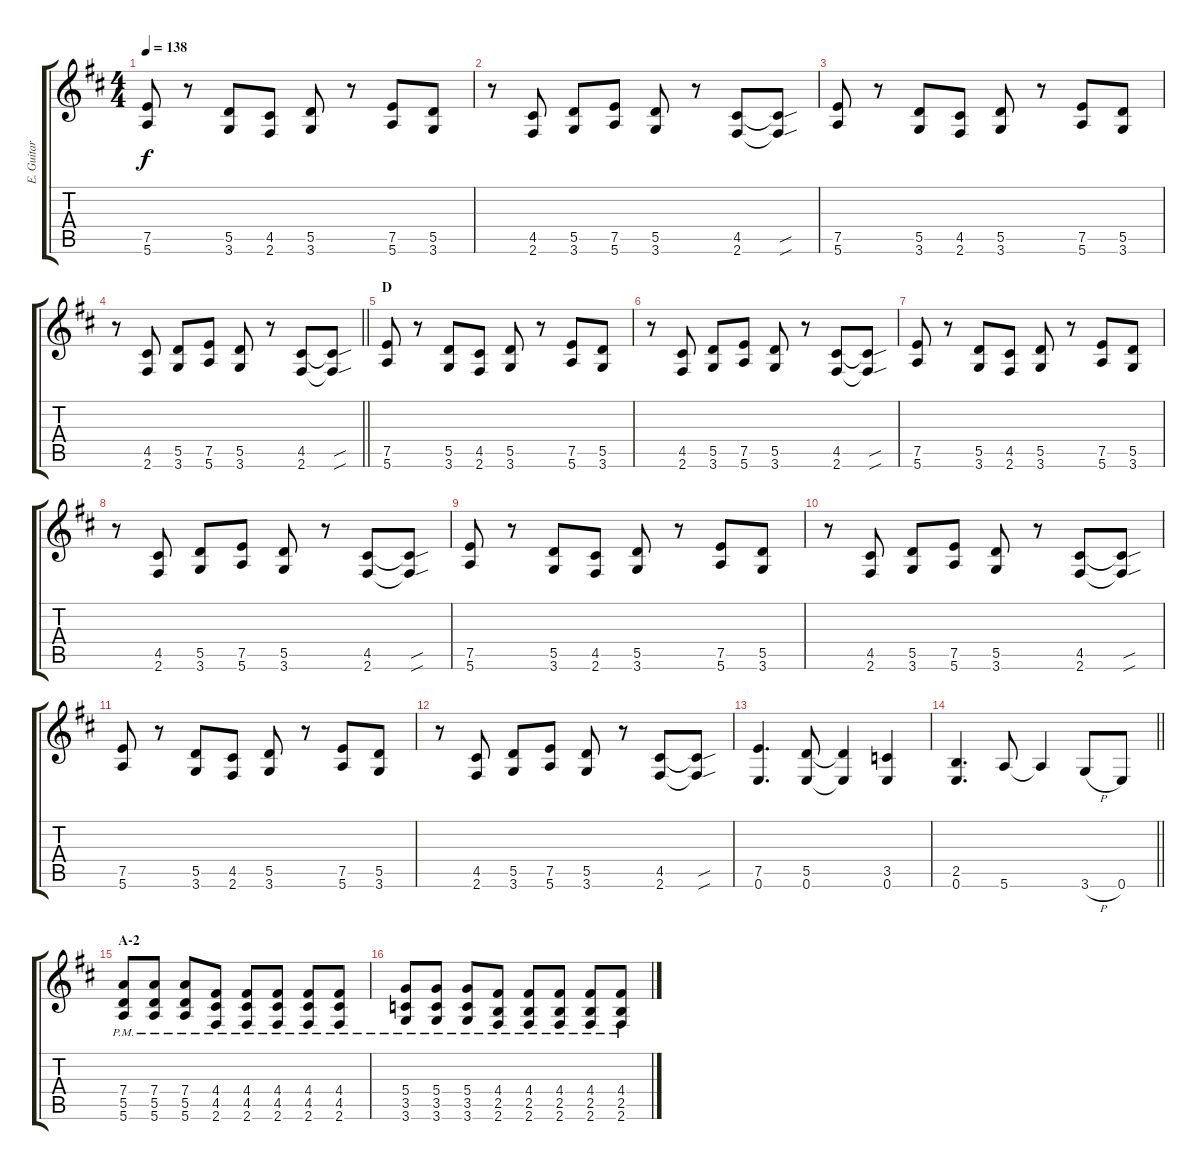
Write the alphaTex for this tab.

\track ("E. Guitar II" "E. Guitar ") {instrument overdrivenguitar}
\staff {score tabs}
\tuning (E4 B3 G3 D3 A2 E2) {hide}
\ts (4 4)
\tempo 138
\clef g2
\ks d
(7.5 5.6).8{dy f} r.8 (5.5 3.6).8 (4.5 2.6).8 (5.5 3.6).8 r.8 (7.5 5.6).8 (5.5 3.6).8 |
r.8 (4.5 2.6).8 (5.5 3.6).8 (7.5 5.6).8 (5.5 3.6).8 r.8 (4.5 2.6).8 (4.5{sou t} 2.6{sou t}).8 |
(7.5 5.6).8 r.8 (5.5 3.6).8 (4.5 2.6).8 (5.5 3.6).8 r.8 (7.5 5.6).8 (5.5 3.6).8 |
\barLineRight lightlight
r.8 (4.5 2.6).8 (5.5 3.6).8 (7.5 5.6).8 (5.5 3.6).8 r.8 (4.5 2.6).8 (4.5{sou t} 2.6{sou t}).8 |
\section ("" "D")
(7.5 5.6).8 r.8 (5.5 3.6).8 (4.5 2.6).8 (5.5 3.6).8 r.8 (7.5 5.6).8 (5.5 3.6).8 |
r.8 (4.5 2.6).8 (5.5 3.6).8 (7.5 5.6).8 (5.5 3.6).8 r.8 (4.5 2.6).8 (4.5{sou t} 2.6{sou t}).8 |
(7.5 5.6).8 r.8 (5.5 3.6).8 (4.5 2.6).8 (5.5 3.6).8 r.8 (7.5 5.6).8 (5.5 3.6).8 |
r.8 (4.5 2.6).8 (5.5 3.6).8 (7.5 5.6).8 (5.5 3.6).8 r.8 (4.5 2.6).8 (4.5{sou t} 2.6{sou t}).8 |
(7.5 5.6).8 r.8 (5.5 3.6).8 (4.5 2.6).8 (5.5 3.6).8 r.8 (7.5 5.6).8 (5.5 3.6).8 |
r.8 (4.5 2.6).8 (5.5 3.6).8 (7.5 5.6).8 (5.5 3.6).8 r.8 (4.5 2.6).8 (4.5{sou t} 2.6{sou t}).8 |
(7.5 5.6).8 r.8 (5.5 3.6).8 (4.5 2.6).8 (5.5 3.6).8 r.8 (7.5 5.6).8 (5.5 3.6).8 |
r.8 (4.5 2.6).8 (5.5 3.6).8 (7.5 5.6).8 (5.5 3.6).8 r.8 (4.5 2.6).8 (4.5{sou t} 2.6{sou t}).8 |
(7.5 0.6).4{d} (5.5 0.6).8 (5.5{t} 0.6{t}).4 (3.5 0.6).4 |
\barLineRight lightlight
(2.5 0.6).4{d} 5.6.8 5.6{t}.4 3.6{h}.8 0.6.8 |
\section ("" "A-2")
(7.4{pm} 5.5{pm} 5.6{pm}).8 (7.4{pm} 5.5{pm} 5.6{pm}).8 (7.4{pm} 5.5{pm} 5.6{pm}).8 (4.4{pm} 4.5{pm} 2.6{pm}).8 (4.4{pm} 4.5{pm} 2.6{pm}).8 (4.4{pm} 4.5{pm} 2.6{pm}).8 (4.4{pm} 4.5{pm} 2.6{pm}).8 (4.4{pm} 4.5{pm} 2.6{pm}).8 |
(5.4{pm} 3.5{pm} 3.6{pm}).8 (5.4{pm} 3.5{pm} 3.6{pm}).8 (5.4{pm} 3.5{pm} 3.6{pm}).8 (4.4{pm} 2.5{pm} 2.6{pm}).8 (4.4{pm} 2.5{pm} 2.6{pm}).8 (4.4{pm} 2.5{pm} 2.6{pm}).8 (4.4{pm} 2.5{pm} 2.6{pm}).8 (4.4{pm} 2.5{pm} 2.6{pm}).8
